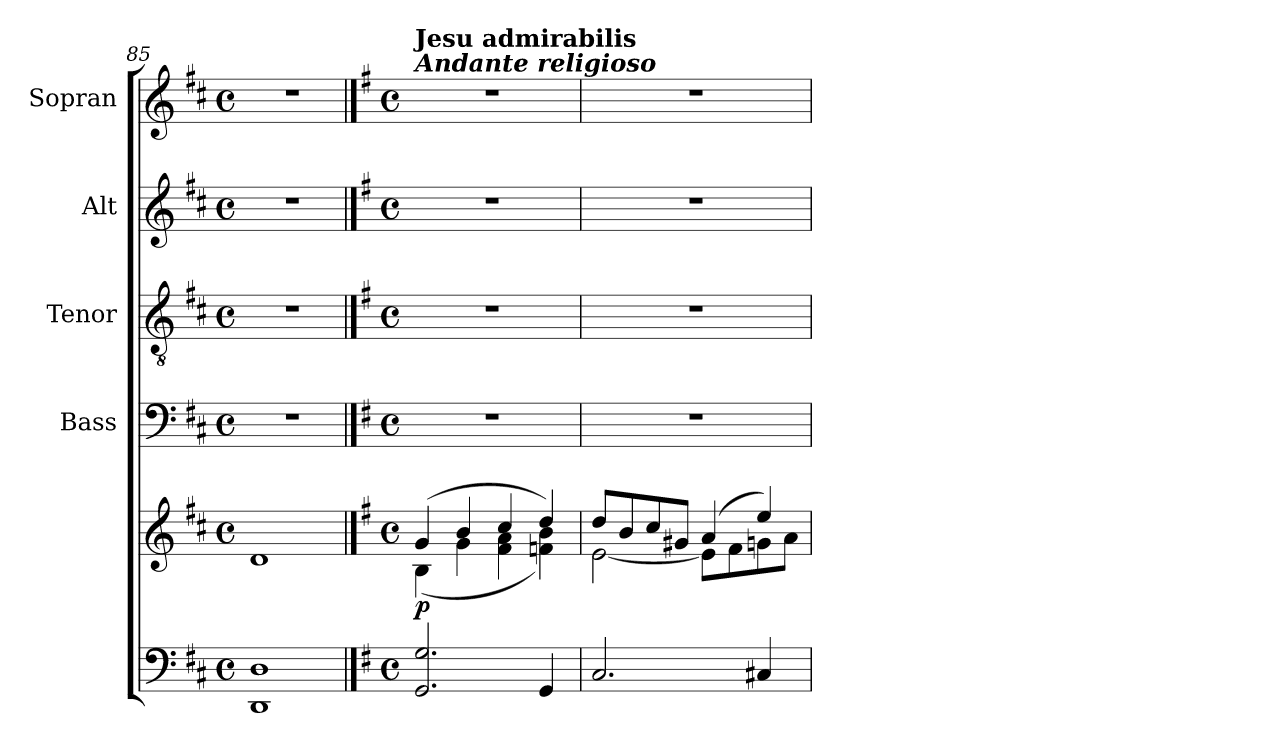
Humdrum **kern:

**kern	**kern	**dynam	**kern	**kern	**kern	**kern
*part5	*part5	*part5	*part4	*part3	*part2	*part1
*staff6	*staff5	*staff5/6	*staff4	*staff3	*staff2	*staff1
*	*	*	*I"Bass	*I"Tenor	*I"Alt	*I"Sopran
*	*	*	*I'B.	*I'T.	*I'A.	*I'S.
*clefF4	*clefG2	*	*clefF4	*clefGv2	*clefG2	*clefG2
*k[f#c#]	*k[f#c#]	*	*k[f#c#]	*k[f#c#]	*k[f#c#]	*k[f#c#]
*D:	*D:	*	*D:	*D:	*D:	*D:
*M4/4	*M4/4	*	*M4/4	*M4/4	*M4/4	*M4/4
*met(c)	*met(c)	*	*met(c)	*met(c)	*met(c)	*met(c)
=85	=85	=85	=85	=85	=85	=85
1DD 1D	1d	.	1r	1r	1r	1r
!!LO:LB:g=z
==86	==86	==86	==86	==86	==86	==86
*k[f#]	*k[f#]	*	*k[f#]	*k[f#]	*k[f#]	*k[f#]
*G:	*G:	*	*G:	*G:	*G:	*G:
*M4/4	*M4/4	*	*M4/4	*M4/4	*M4/4	*M4/4
*met(c)	*met(c)	*	*met(c)	*met(c)	*met(c)	*met(c)
*	*^	*	*	*	*	*
!	!	!	!	!	!	!	!LO:TX:a:Bi:t=Andante religioso
!	!	!	!	!	!	!	!LO:TX:a:B:t=Jesu admirabilis
!	!	!	!LO:DY:b	!	!	!	!
2.GG/ 2.G/	(4g/	(<4B\	p	1r	1r	1r	1r
.	4b/	4g\	.	.	.	.	.
.	4cc/	4f#\ 4a\	.	.	.	.	.
4GG/	4dd/)	4fn\ 4b\)	.	.	.	.	.
=87	=87	=87	=87	=87	=87	=87	=87
2.C/	8dd/L	[<2e\	.	1r	1r	1r	1r
.	8b/	.	.	.	.	.	.
.	8cc/	.	.	.	.	.	.
.	8g#X/J	.	.	.	.	.	.
.	(4a/	8e\L]	.	.	.	.	.
.	.	8f#\	.	.	.	.	.
4C#X/	4ee/)	8gn\	.	.	.	.	.
.	.	8a\J	.	.	.	.	.
*	*v	*v	*	*	*	*	*
=	=	=	=	=	=	=
*-	*-	*-	*-	*-	*-	*-
